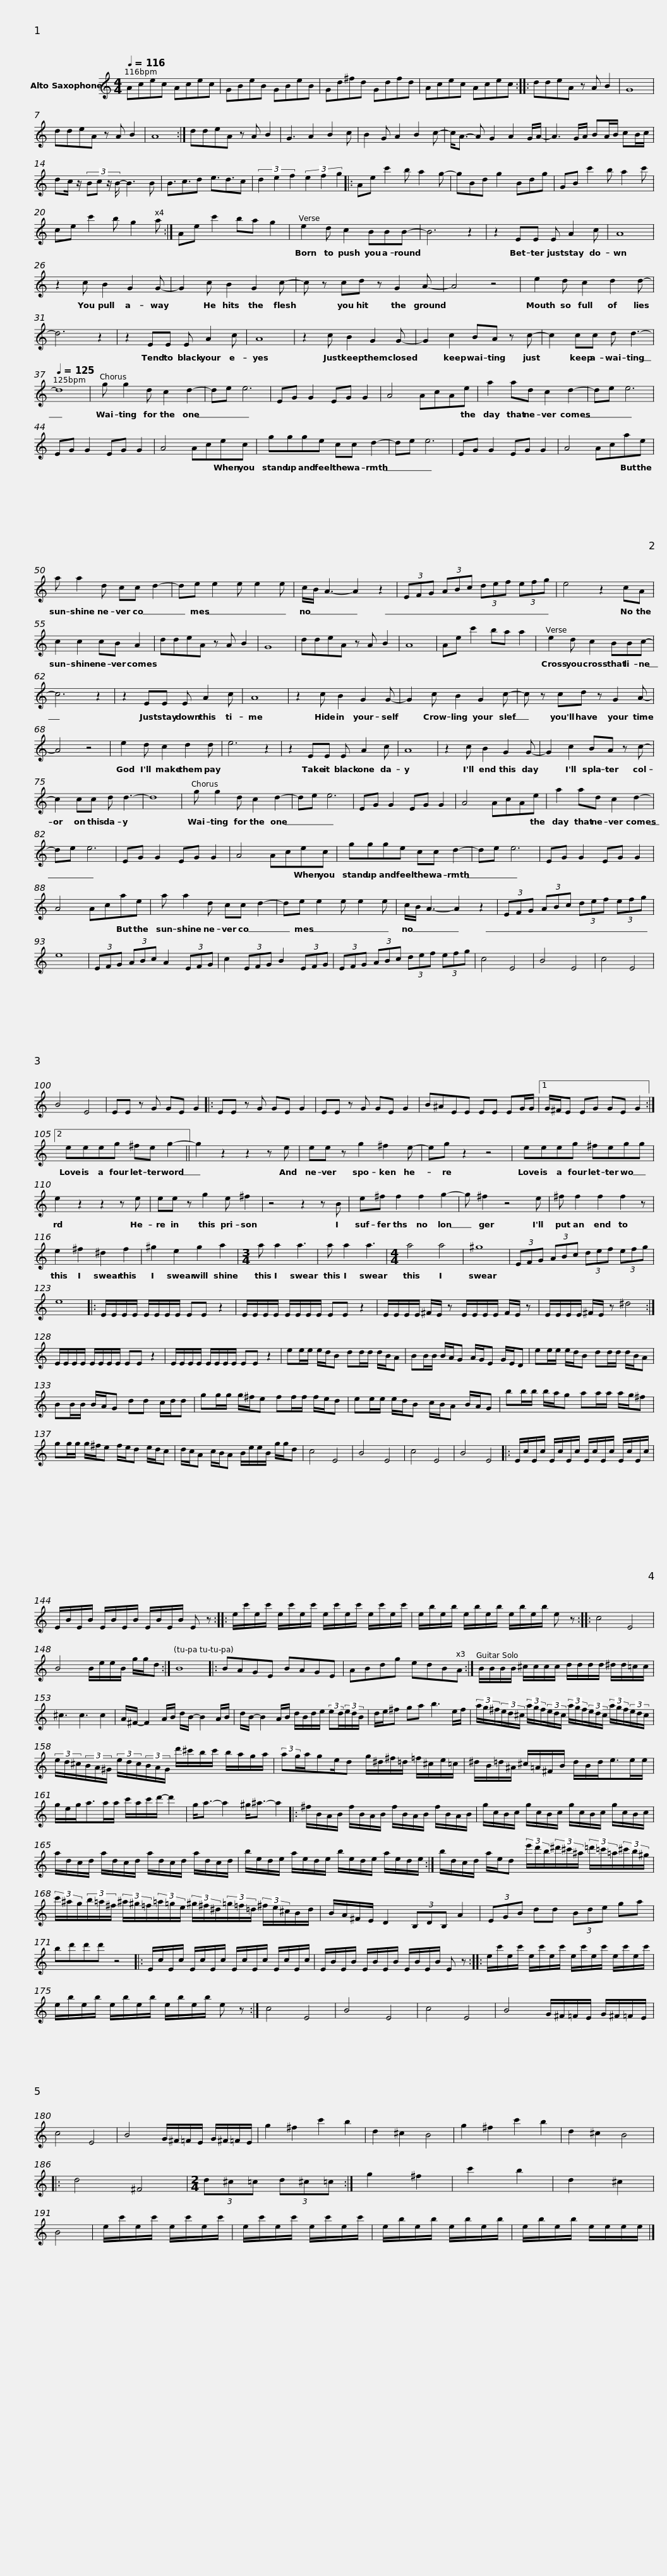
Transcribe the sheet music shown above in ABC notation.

X:1
L:1/8
Q:1/4=116
M:4/4
I:linebreak $
K:none
V:1 treble transpose=-9
V:1
[K:C] Acec Acec | GBeB GBeB | Gd^fd Gdfd | Acec Acec ::$ ddeA z A B2 | %5
 G8 | ddeA z A B2 | A8 :| ddeA z A B2 | G3 A2 B2 c | %10
 B2 G A2 B2 c- |$ c<A- A G2 A2 G/A/- | A3 G/A/ BA/B/ cB/c/ | dc/ z/ (3:2:4Bc z/ B/- B3 B | B3/2c3/2d e3/2d3/2c | %15
 (3d2 e2 f2 (3e2 f2 g2 |:$ Ae c'2 b a2 g- | gBd g2 Bdg | GB c'2 b a2 c' | ce c'2 b g2 a :| %20
 Ae c'2 ba g2 |$ e2 d c2 BBB- | B6 z2 | z2 EE E A2 c | A8 | %25
 z2 c B2 G2 G- |$ G2 c B2 G2 c- | c z cd z G2 A- | A4 z4 | e2 d c2 d2 d- | %30
 d6 z2 |$ z2 EE E A2 c | A8 | z2 c B2 G2 G- | G2 c2 BA z c- | %35
 c2 cc d d3- |[Q:1/4=125] d8 |$ g g2 d c2 d2- | de e6 | EG G2 EG G2 | %40
 A4 AcAe | a2 ad c2 d2- | de e6 |$ EG G2 EG G2 | A4 Acec | %45
 ggge cc d2- | de e6 | EG G2 EG G2 |$ A4 Acae | a a2 d cc d2- | %50
 de e2 e e2 e | c/B/ A3- A2 z2 | (3EFG (3ABc (3def (3efg |$ e4 z2 cA | c2 c2 cB A2 | %55
 ddeA z A B2 | G8 | ddeA z A B2 | A8 |$ Ae c'2 ba a2 | %60
 e2 d c2 BBc- | c6 z2 | z2 EE E A2 c | A8 |$ z2 c B2 G2 G- | %65
 G2 c B2 G2 c- | c z cd z G2 A- | A4 z4 |$ e2 d c2 d2 d | e6 z2 | %70
 z2 EE E A2 c | A8 | z2 c B2 G2 G- | G2 c2 BA z c- |$ c2 cc d d3- | %75
 d8 | g g2 d c2 d2- | de e6 | EG G2 EG G2 | A4 AcAe |$ %80
 a2 ad c2 d2- | de e6 | EG G2 EG G2 | A4 Acec | ggge cc d2- |$ %85
 de e6 | EG G2 EG G2 | A4 Acae | a a2 d cc d2- | de e2 e e2 e | %90
 c/B/ A3- A2 z2 |$ (3EFG (3ABc (3def (3efg | e8 | (3EFG (3ABc A2 (3EFG | c2 (3EFG B2 (3EFG | %95
 (3EFG (3ABc (3def (3efg |$ c4 E4 | B4 E4 | c4 E4 | B4 E4 | %100
 EE z G GE G2 |: EE z G GE G2 | EE z G GE G2 |$ B^AEE EE EG/G/ |1 G/^F/E EG GE G2 :|2 %105
 eeeg ^fe g2- || g2 z2 z2 z e |$ ee z g2 ^f2 e- | eg z2 z4 | eeeg ^fegg | %110
 e2 z2 z2 z e | ee z g2 e ^f2 |$ z4 z2 z B | e^f f2 f2 g2- | g ^f2 z4 e | %115
 ^f f2 f2 f2 z | e2 ^f2 ^d2 f2 |$ ^g2 e2 g2 a2 |[M:3/4] a a2 a3 | a a2 a3 | %120
[M:4/4] a4 a4 | ^g8 | (3EFG (3ABc (3def (3efg | e8 |:$ E/E/E/E/ E/E/E/E/ EE z2 | %125
 E/E/E/E/ E/E/E/E/ EE z2 | E/E/E/E/ ^F/E/ z E/E/E/E/ F/E/ z |$ E/E/E/E/ ^F/E/ z ^d4 :| E/E/E/E/ E/E/E/E/ EE z2 | E/E/E/E/ E/E/E/E/ EE z2 | %130
 ee/e/ e/d/B dd/d/ d/B/A |$ BB/B/ B/A/G A/G/E G/E/D | ee/e/ e/d/B dd/d/ d/B/A | BB/B/ B/A/G dd c/d/d |$ gg/g/ g/^f/e ff/f/ f/e/d | %135
 ee/e/ e/d/B c/B/A B/A/G | bb/b/ b/a/g aa/a/ a/g/^f |$ gg/g/ g/^f/e f/e/d e/d/c | d/c/A c/B/A B/e/e/B/ g/g/d | c4 E4 | %140
 B4 E4 | c4 E4 | B4 E4 |:$ E/c/E/c/ E/c/E/c/ E/c/E/c/ E/c/E/c/ | E/B/E/B/ E/B/E/B/ E/B/E/B/ E z ::$ %145
 e/c'/e/c'/ e/c'/e/c'/ e/c'/e/c'/ e/c'/e/c'/ | e/b/e/b/ e/b/e/b/ e/b/e/b/ e z ::$ c4 E4 | B4 B/e/e/B/ g/g/d :| B8 |: %150
 BAGE BAGE | ABdg edBA :|$ B/B/B/B/ ^c/c/c/c/ d/d/d/d/ ^d/d/=c/c/ | ^c3 c3 c2 | A/^F/- F2 A/B/ d/B/- B2 A/B/ |$ %155
 d/B/- B2 A/B/ d/B/d/e/ (3:2:2ed/(3e/d/B/ | d/e/^f ga b3 e/f/ |$ (3a/g/^f/(3e/d/^c/ (3a/g/f/(3e/d/c/ (3a/g/f/(3e/d/c/ (3a/g/f/(3e/d/c/ |$ (3e/d/^c/(3B/A/^G/ (3e/d/c/(3B/A/G/ d'/^c'/b/c'/ b/a/g/a/ | (3:2:2ag/a/ge/d g/^d/^f/=d/ =f/^c/e/=c/ |$ %160
 ^d/B/=d/^A/ ^c/=A/^F/B/ d/B/d<ee/e/ | g/e/g<aa/a/ c'/a/c'/d'/- d'2 | g<a- a2 ^g<^a- a2 |:$ ^f/B/A/B/ f/B/A/B/ f/B/A/B/ f/B/A/B/ | g/c/B/c/ g/c/B/c/ g/c/B/c/ g/c/B/c/ |$ %165
 a/d/c/d/ a/d/c/d/ a/d/c/d/ a/d/c/d/ | b/e/d/e/ a/e/d/e/ b/e/d/e/ a/e/d/e/ :|$ b/d/c/d/ a/e/d (3e'/d'/b/(3^d'/^c'/^a/ (3=d'/=c'/=a/(3^c'/b/^g/ |$ (3c'/^a/g/(3b/=a/^f/ (3^a/^g/=f/(3=a/=g/e/ (3^g/^f/^d/(3=g/=f/=d/ (3^f/e/^c/B/d/ |$ B/A/^F/E/ D2 (3B,DB, A2 | %170
 (3EGB dd (3Bde ga | bd'd'd' z4 |: E/c/E/c/ E/c/E/c/ E/c/E/c/ E/c/E/c/ |$ E/B/E/B/ E/B/E/B/ E/B/E/B/ E z :: e/c'/e/c'/ e/c'/e/c'/ e/c'/e/c'/ e/c'/e/c'/ |$ %175
 e/b/e/b/ e/b/e/b/ e/b/e/b/ e z :|$ c4 E4 | B4 E4 | c4 E4 | B4 G/^F/=F/E/ G/^F/=F/E/ | %180
 c4 E4 | B4 G/^F/=F/E/ G/^F/=F/E/ | g2 ^f2 c'2 b2 |$ d2 ^c2 B4 | g2 ^f2 c'2 b2 | %185
 d2 ^c2 B4 |: d4 ^F4 |[M:2/4] (3d^c=c (3d^c=c :|$ g2 ^f2 | c'2 b2 | %190
 d2 ^c2 | B4 | e/c'/e/c'/ e/c'/e/c'/ | e/c'/e/c'/ e/c'/e/c'/ | e/b/e/b/ e/b/e/b/ | %195
 e/b/e/b/ e/e/e/e/ |] %196
